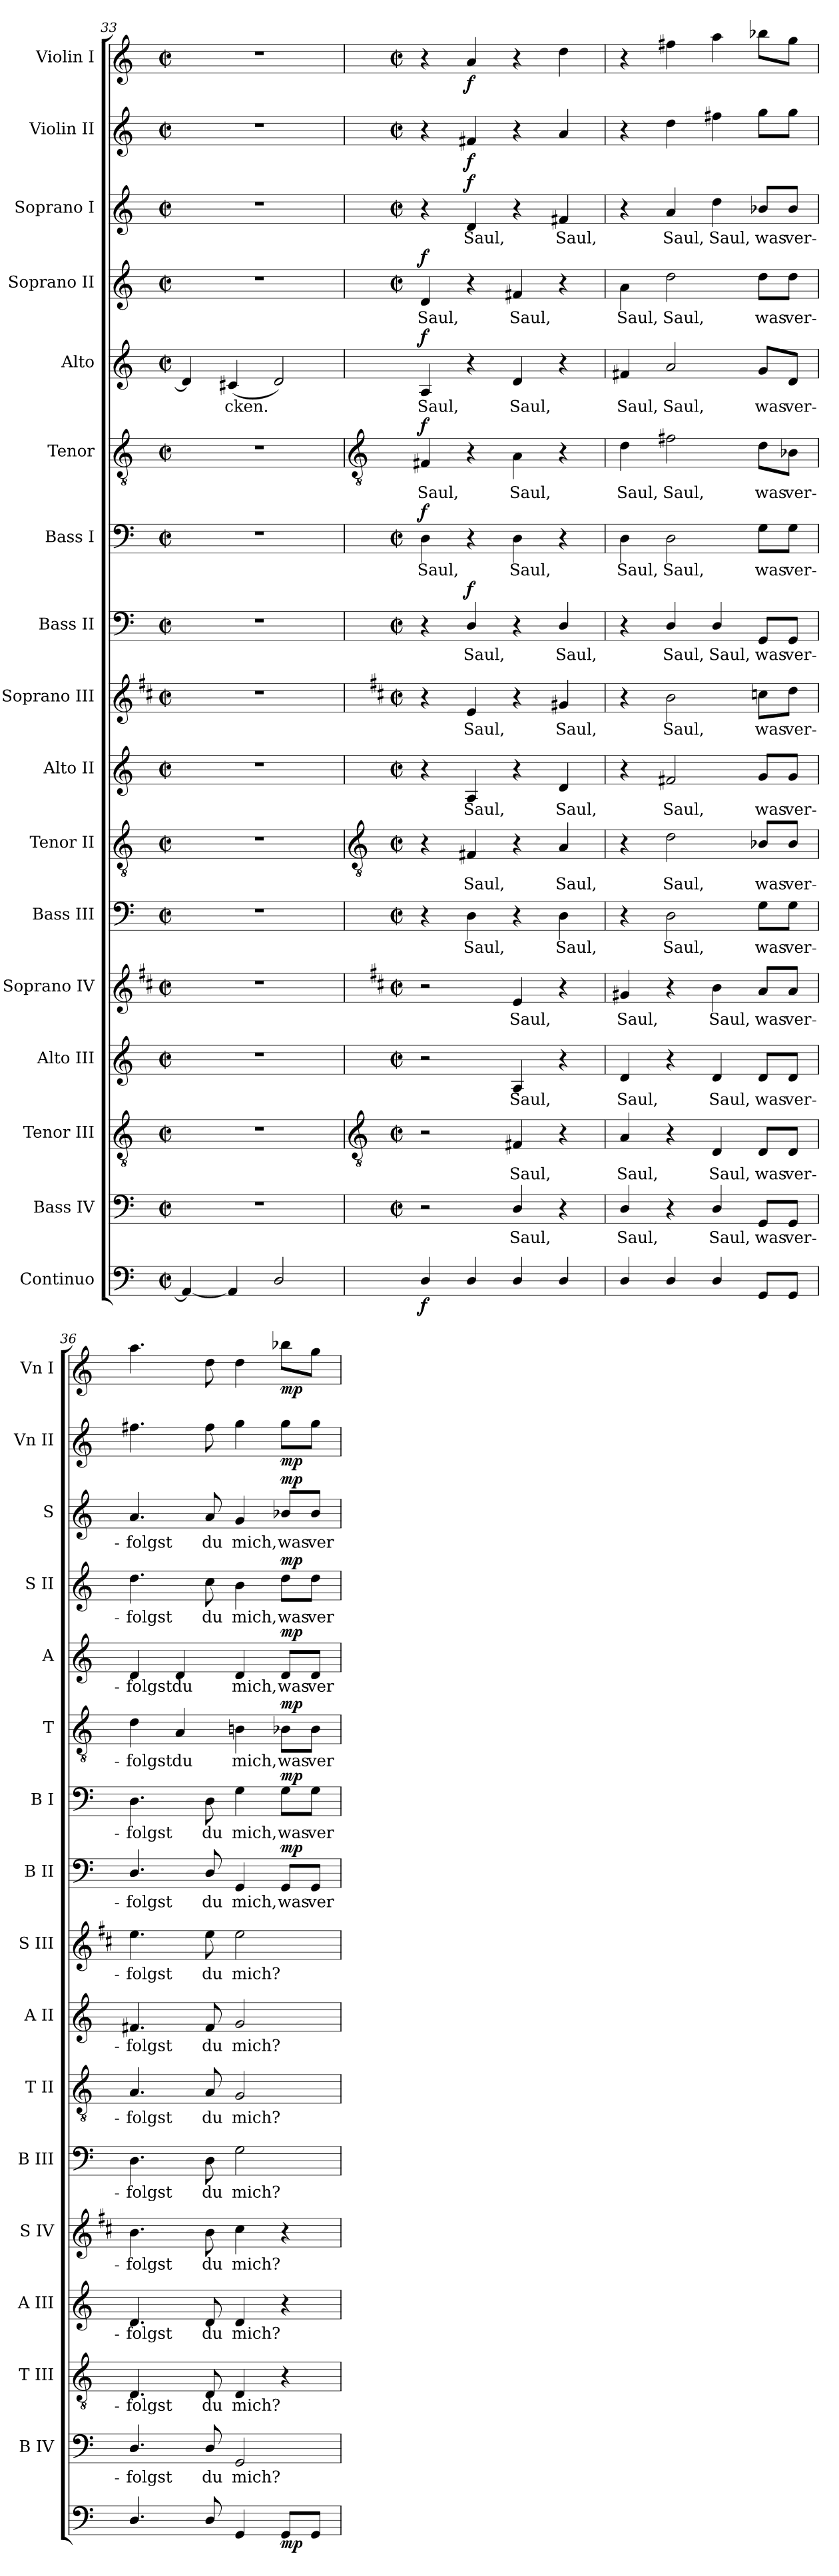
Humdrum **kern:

**kern	**dynam	**kern	**text	**kern	**text	**kern	**text	**kern	**text	**kern	**text	**kern	**text	**kern	**text	**kern	**text	**kern	**text	**dynam	**kern	**text	**dynam	**kern	**text	**dynam	**kern	**text	**dynam	**kern	**text	**dynam	**kern	**text	**dynam	**kern	**dynam	**kern	**dynam
*part17	*part17	*part16	*part16	*part15	*part15	*part14	*part14	*part13	*part13	*part12	*part12	*part11	*part11	*part10	*part10	*part9	*part9	*part8	*part8	*part8	*part7	*part7	*part7	*part6	*part6	*part6	*part5	*part5	*part5	*part4	*part4	*part4	*part3	*part3	*part3	*part2	*part2	*part1	*part1
*staff17	*staff17	*staff16	*staff16	*staff15	*staff15	*staff14	*staff14	*staff13	*staff13	*staff12	*staff12	*staff11	*staff11	*staff10	*staff10	*staff9	*staff9	*staff8	*staff8	*staff8	*staff7	*staff7	*staff7	*staff6	*staff6	*staff6	*staff5	*staff5	*staff5	*staff4	*staff4	*staff4	*staff3	*staff3	*staff3	*staff2	*staff2	*staff1	*staff1
*I"Continuo	*	*I"Bass IV	*	*I"Tenor III	*	*I"Alto III	*	*I"Soprano IV	*	*I"Bass III	*	*I"Tenor II	*	*I"Alto II	*	*I"Soprano III	*	*I"Bass II	*	*	*I"Bass I	*	*	*I"Tenor	*	*	*I"Alto	*	*	*I"Soprano II	*	*	*I"Soprano I	*	*	*I"Violin II	*	*I"Violin I	*
*	*	*I'B IV	*	*I'T III	*	*I'A III	*	*I'S IV	*	*I'B III	*	*I'T II	*	*I'A II	*	*I'S III	*	*I'B II	*	*	*I'B I	*	*	*I'T	*	*	*I'A	*	*	*I'S II	*	*	*I'S	*	*	*I'Vn II	*	*I'Vn I	*
*clefF4	*	*clefF4	*	*clefGv2	*	*clefG2	*	*clefG2	*	*clefF4	*	*clefGv2	*	*clefG2	*	*clefG2	*	*clefF4	*	*	*clefF4	*	*	*clefGv2	*	*	*clefG2	*	*	*clefG2	*	*	*clefG2	*	*	*clefG2	*	*clefG2	*
*	*	*	*	*	*	*	*	*ITrd1c2	*	*	*	*	*	*	*	*ITrd1c2	*	*	*	*	*	*	*	*	*	*	*	*	*	*	*	*	*	*	*	*	*	*	*
*k[]	*	*k[]	*	*k[]	*	*k[]	*	*k[]	*	*k[]	*	*k[]	*	*k[]	*	*k[]	*	*k[]	*	*	*k[]	*	*	*k[]	*	*	*k[]	*	*	*k[]	*	*	*k[]	*	*	*k[]	*	*k[]	*
*C:	*	*C:	*	*C:	*	*C:	*	*C:	*	*C:	*	*C:	*	*C:	*	*C:	*	*C:	*	*	*C:	*	*	*C:	*	*	*C:	*	*	*C:	*	*	*C:	*	*	*C:	*	*C:	*
*M2/2	*	*M2/2	*	*M2/2	*	*M2/2	*	*M2/2	*	*M2/2	*	*M2/2	*	*M2/2	*	*M2/2	*	*M2/2	*	*	*M2/2	*	*	*M2/2	*	*	*M2/2	*	*	*M2/2	*	*	*M2/2	*	*	*M2/2	*	*M2/2	*
*met(c|)	*	*met(c|)	*	*met(c|)	*	*met(c|)	*	*met(c|)	*	*met(c|)	*	*met(c|)	*	*met(c|)	*	*met(c|)	*	*met(c|)	*	*	*met(c|)	*	*	*met(c|)	*	*	*met(c|)	*	*	*met(c|)	*	*	*met(c|)	*	*	*met(c|)	*	*met(c|)	*
=33	=33	=33	=33	=33	=33	=33	=33	=33	=33	=33	=33	=33	=33	=33	=33	=33	=33	=33	=33	=33	=33	=33	=33	=33	=33	=33	=33	=33	=33	=33	=33	=33	=33	=33	=33	=33	=33	=33	=33
4AA_	.	1r	.	1r	.	1r	.	1r	.	1r	.	1r	.	1r	.	1r	.	1r	.	.	1r	.	.	1r	.	.	4d]	.	.	1r	.	.	1r	.	.	1r	.	1r	.
!	!	!	!	!	!	!	!	!	!	!	!	!	!	!	!	!	!	!	!	!	!	!	!	!	!	!	!	!LO:LY:b	!	!	!	!	!	!	!	!	!	!	!
4AA]	.	.	.	.	.	.	.	.	.	.	.	.	.	.	.	.	.	.	.	.	.	.	.	.	.	.	(<4c#X	cken.	.	.	.	.	.	.	.	.	.	.	.
2D/	.	.	.	.	.	.	.	.	.	.	.	.	.	.	.	.	.	.	.	.	.	.	.	.	.	.	2d)	.	.	.	.	.	.	.	.	.	.	.	.
!!LO:LB:g=z
=34	=34	=34	=34	=34	=34	=34	=34	=34	=34	=34	=34	=34	=34	=34	=34	=34	=34	=34	=34	=34	=34	=34	=34	=34	=34	=34	=34	=34	=34	=34	=34	=34	=34	=34	=34	=34	=34	=34	=34
*	*	*	*	*clefGv2	*	*	*	*	*	*	*	*clefGv2	*	*	*	*	*	*	*	*	*	*	*	*clefGv2	*	*	*	*	*	*	*	*	*	*	*	*	*	*	*
*	*	*k[]	*	*k[]	*	*k[]	*	*k[]	*	*k[]	*	*k[]	*	*k[]	*	*k[]	*	*k[]	*	*	*k[]	*	*	*	*	*	*	*	*	*k[]	*	*	*k[]	*	*	*k[]	*	*k[]	*
*	*	*C:	*	*C:	*	*C:	*	*C:	*	*C:	*	*C:	*	*C:	*	*C:	*	*C:	*	*	*C:	*	*	*	*	*	*	*	*	*C:	*	*	*C:	*	*	*C:	*	*C:	*
*	*	*M2/2	*	*M2/2	*	*M2/2	*	*M2/2	*	*M2/2	*	*M2/2	*	*M2/2	*	*M2/2	*	*M2/2	*	*	*M2/2	*	*	*	*	*	*	*	*	*M2/2	*	*	*M2/2	*	*	*M2/2	*	*M2/2	*
*	*	*met(c|)	*	*met(c|)	*	*met(c|)	*	*met(c|)	*	*met(c|)	*	*met(c|)	*	*met(c|)	*	*met(c|)	*	*met(c|)	*	*	*met(c|)	*	*	*	*	*	*	*	*	*met(c|)	*	*	*met(c|)	*	*	*met(c|)	*	*met(c|)	*
!	!LO:DY:b	!	!	!	!	!	!	!	!	!	!	!	!	!	!	!	!	!	!	!	!	!LO:LY:b	!LO:DY:b	!	!LO:LY:b	!LO:DY:b	!	!LO:LY:b	!LO:DY:b	!	!LO:LY:b	!LO:DY:b	!	!	!	!	!	!	!
4D/	f	2r	.	2r	.	2r	.	2r	.	4r	.	4r	.	4r	.	4r	.	4r	.	.	4D	Saul,	f	4F#X	Saul,	f	4A	Saul,	f	4d	Saul,	f	4r	.	.	4r	.	4r	.
!	!	!	!	!	!	!	!	!	!	!	!LO:LY:b	!	!LO:LY:b	!	!LO:LY:b	!	!LO:LY:b	!	!LO:LY:b	!LO:DY:b	!	!	!	!	!	!	!	!	!	!	!	!	!	!LO:LY:b	!LO:DY:b	!	!LO:DY:b	!	!LO:DY:b
4D/	.	.	.	.	.	.	.	.	.	4D	Saul,	4F#X	Saul,	4A	Saul,	4d	Saul,	4D/	Saul,	f	4r	.	.	4r	.	.	4r	.	.	4r	.	.	4d	Saul,	f	4f#X	f	4a	f
!	!	!	!LO:LY:b	!	!LO:LY:b	!	!LO:LY:b	!	!LO:LY:b	!	!	!	!	!	!	!	!	!	!	!	!	!LO:LY:b	!	!	!LO:LY:b	!	!	!LO:LY:b	!	!	!LO:LY:b	!	!	!	!	!	!	!	!
4D/	.	4D/	Saul,	4F#X	Saul,	4A	Saul,	4d	Saul,	4r	.	4r	.	4r	.	4r	.	4r	.	.	4D	Saul,	.	4A\	Saul,	.	4d	Saul,	.	4f#X	Saul,	.	4r	.	.	4r	.	4r	.
!	!	!	!	!	!	!	!	!	!	!	!LO:LY:b	!	!LO:LY:b	!	!LO:LY:b	!	!LO:LY:b	!	!LO:LY:b	!	!	!	!	!	!	!	!	!	!	!	!	!	!	!LO:LY:b	!	!	!	!	!
4D/	.	4r	.	4r	.	4r	.	4r	.	4D	Saul,	4A	Saul,	4d	Saul,	4f#X	Saul,	4D/	Saul,	.	4r	.	.	4r	.	.	4r	.	.	4r	.	.	4f#X	Saul,	.	4a	.	4dd	.
=35	=35	=35	=35	=35	=35	=35	=35	=35	=35	=35	=35	=35	=35	=35	=35	=35	=35	=35	=35	=35	=35	=35	=35	=35	=35	=35	=35	=35	=35	=35	=35	=35	=35	=35	=35	=35	=35	=35	=35
!	!	!	!LO:LY:b	!	!LO:LY:b	!	!LO:LY:b	!	!LO:LY:b	!	!	!	!	!	!	!	!	!	!	!	!	!LO:LY:b	!	!	!LO:LY:b	!	!	!LO:LY:b	!	!	!LO:LY:b	!	!	!	!	!	!	!	!
4D/	.	4D/	Saul,	4A	Saul,	4d	Saul,	4f#X	Saul,	4r	.	4r	.	4r	.	4r	.	4r	.	.	4D	Saul,	.	4d\	Saul,	.	4f#X	Saul,	.	4a\	Saul,	.	4r	.	.	4r	.	4r	.
!	!	!	!	!	!	!	!	!	!	!	!LO:LY:b	!	!LO:LY:b	!	!LO:LY:b	!	!LO:LY:b	!	!LO:LY:b	!	!	!LO:LY:b	!	!	!LO:LY:b	!	!	!LO:LY:b	!	!	!LO:LY:b	!	!	!LO:LY:b	!	!	!	!	!
4D/	.	4r	.	4r	.	4r	.	4r	.	2D	Saul,	2d	Saul,	2f#X	Saul,	2a	Saul,	4D/	Saul,	.	2D	Saul,	.	2f#X\	Saul,	.	2a	Saul,	.	2dd\	Saul,	.	4a	Saul,	.	4dd	.	4ff#X	.
!	!	!	!LO:LY:b	!	!LO:LY:b	!	!LO:LY:b	!	!LO:LY:b	!	!	!	!	!	!	!	!	!	!LO:LY:b	!	!	!	!	!	!	!	!	!	!	!	!	!	!	!LO:LY:b	!	!	!	!	!
4D/	.	4D/	Saul,	4D	Saul,	4d	Saul,	4a	Saul,	.	.	.	.	.	.	.	.	4D/	Saul,	.	.	.	.	.	.	.	.	.	.	.	.	.	4dd	Saul,	.	4ff#X	.	4aa	.
!	!	!	!LO:LY:b	!	!LO:LY:b	!	!LO:LY:b	!	!LO:LY:b	!	!LO:LY:b	!	!LO:LY:b	!	!LO:LY:b	!	!LO:LY:b	!	!LO:LY:b	!	!	!LO:LY:b	!	!	!LO:LY:b	!	!	!LO:LY:b	!	!	!LO:LY:b	!	!	!LO:LY:b	!	!	!	!	!
8GGL	.	8GG/L	was	8D/L	was	8d/L	was	8g/L	was	8G\L	was	8B-X/L	was	8g/L	was	8b-X\L	was	8GG/L	was	.	8G\L	was	.	8d\L	was	.	8g/L	was	.	8dd\L	was	.	8b-X/L	was	.	8ggL	.	8bb-XL	.
!	!	!	!LO:LY:b	!	!LO:LY:b	!	!LO:LY:b	!	!LO:LY:b	!	!LO:LY:b	!	!LO:LY:b	!	!LO:LY:b	!	!LO:LY:b	!	!LO:LY:b	!	!	!LO:LY:b	!	!	!LO:LY:b	!	!	!LO:LY:b	!	!	!LO:LY:b	!	!	!LO:LY:b	!	!	!	!	!
8GGJ	.	8GG/J	ver-	8D/J	ver-	8d/J	ver-	8g/J	ver-	8G\J	ver-	8B-/J	ver-	8g/J	ver-	8cc\J	ver-	8GG/J	ver-	.	8G\J	ver-	.	8B-X\J	ver-	.	8d/J	ver-	.	8dd\J	ver-	.	8b-/J	ver-	.	8ggJ	.	8ggJ	.
=36	=36	=36	=36	=36	=36	=36	=36	=36	=36	=36	=36	=36	=36	=36	=36	=36	=36	=36	=36	=36	=36	=36	=36	=36	=36	=36	=36	=36	=36	=36	=36	=36	=36	=36	=36	=36	=36	=36	=36
!	!	!	!LO:LY:b	!	!LO:LY:b	!	!LO:LY:b	!	!LO:LY:b	!	!LO:LY:b	!	!LO:LY:b	!	!LO:LY:b	!	!LO:LY:b	!	!LO:LY:b	!	!	!LO:LY:b	!	!	!LO:LY:b	!	!	!LO:LY:b	!	!	!LO:LY:b	!	!	!LO:LY:b	!	!	!	!	!
4.D/	.	4.D/	-folgst	4.D	-folgst	4.d	-folgst	4.a	-folgst	4.D	-folgst	4.A	-folgst	4.f#X	-folgst	4.dd	-folgst	4.D/	-folgst	.	4.D	-folgst	.	4d\	-folgst	.	4d	-folgst	.	4.dd	-folgst	.	4.a/	-folgst	.	4.ff#X	.	4.aa	.
!	!	!	!	!	!	!	!	!	!	!	!	!	!	!	!	!	!	!	!	!	!	!	!	!	!LO:LY:b	!	!	!LO:LY:b	!	!	!	!	!	!	!	!	!	!	!
.	.	.	.	.	.	.	.	.	.	.	.	.	.	.	.	.	.	.	.	.	.	.	.	4A/	du	.	4d	du	.	.	.	.	.	.	.	.	.	.	.
!	!	!	!LO:LY:b	!	!LO:LY:b	!	!LO:LY:b	!	!LO:LY:b	!	!LO:LY:b	!	!LO:LY:b	!	!LO:LY:b	!	!LO:LY:b	!	!LO:LY:b	!	!	!LO:LY:b	!	!	!	!	!	!	!	!	!LO:LY:b	!	!	!LO:LY:b	!	!	!	!	!
8D/	.	8D/	du	8D	du	8d	du	8a	du	8D	du	8A	du	8f#	du	8dd	du	8D/	du	.	8D	du	.	.	.	.	.	.	.	8cc	du	.	8a/	du	.	8ff#	.	8dd	.
!	!	!	!LO:LY:b	!	!LO:LY:b	!	!LO:LY:b	!	!LO:LY:b	!	!LO:LY:b	!	!LO:LY:b	!	!LO:LY:b	!	!LO:LY:b	!	!LO:LY:b	!	!	!LO:LY:b	!	!	!LO:LY:b	!	!	!LO:LY:b	!	!	!LO:LY:b	!	!	!LO:LY:b	!	!	!	!	!
4GG	.	2GG	mich?	4D	mich?	4d	mich?	4b	mich?	2G	mich?	2G	mich?	2g	mich?	2dd	mich?	4GG	mich,	.	4G	mich,	.	4Bn\	mich,	.	4d	mich,	.	4b	mich,	.	4g/	mich,	.	4gg	.	4dd	.
!	!LO:DY:b	!	!	!	!	!	!	!	!	!	!	!	!	!	!	!	!	!	!LO:LY:b	!LO:DY:b	!	!LO:LY:b	!LO:DY:b	!	!LO:LY:b	!LO:DY:b	!	!LO:LY:b	!LO:DY:b	!	!LO:LY:b	!LO:DY:b	!	!LO:LY:b	!LO:DY:b	!	!LO:DY:b	!	!LO:DY:b
8GGL	mp	.	.	4r	.	4r	.	4r	.	.	.	.	.	.	.	.	.	8GG/L	was	mp	8G\L	was	mp	8B-X\L	was	mp	8d/L	was	mp	8dd\L	was	mp	8b-X/L	was	mp	8ggL	mp	8bb-XL	mp
!	!	!	!	!	!	!	!	!	!	!	!	!	!	!	!	!	!	!	!LO:LY:b	!	!	!LO:LY:b	!	!	!LO:LY:b	!	!	!LO:LY:b	!	!	!LO:LY:b	!	!	!LO:LY:b	!	!	!	!	!
8GGJ	.	.	.	.	.	.	.	.	.	.	.	.	.	.	.	.	.	8GG/J	ver-	.	8G\J	ver-	.	8B-\J	ver-	.	8d/J	ver-	.	8dd\J	ver-	.	8b-/J	ver-	.	8ggJ	.	8ggJ	.
=	=	=	=	=	=	=	=	=	=	=	=	=	=	=	=	=	=	=	=	=	=	=	=	=	=	=	=	=	=	=	=	=	=	=	=	=	=	=	=
*-	*-	*-	*-	*-	*-	*-	*-	*-	*-	*-	*-	*-	*-	*-	*-	*-	*-	*-	*-	*-	*-	*-	*-	*-	*-	*-	*-	*-	*-	*-	*-	*-	*-	*-	*-	*-	*-	*-	*-
